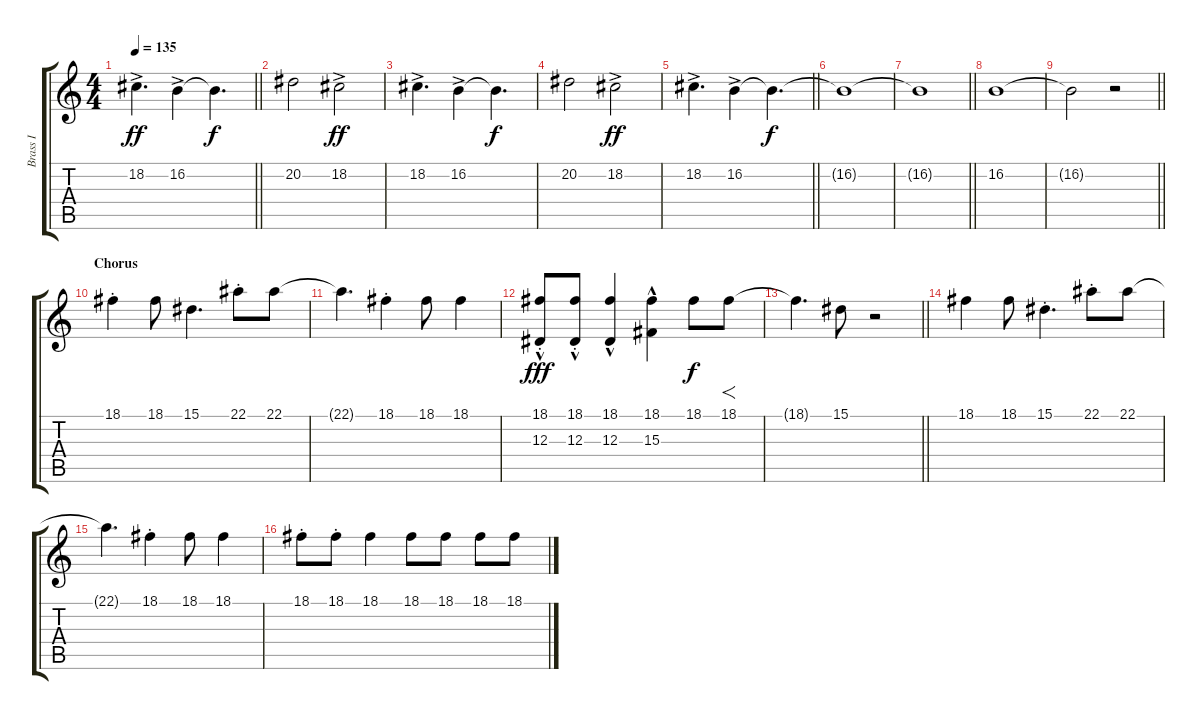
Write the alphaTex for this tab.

\track ("Brass I" "Brass I") {instrument trumpet}
\staff {score tabs}
\tuning (C4 G3 Eb3 Bb2 F2 C2) {hide}
\ts (4 4)
\tempo 135
\clef g2
\barLineRight lightlight
\ks c
18.2{ac}.4{d dy ff} 16.2{ac}.4 16.2{t}.4{d dy f} |
\section ("" "")
20.2.2 18.2{ac}.2{dy ff} |
18.2{ac}.4{d} 16.2{ac}.4 16.2{t}.4{d dy f} |
20.2.2 18.2{ac}.2{dy ff} |
\barLineRight lightlight
18.2{ac}.4{d} 16.2{ac}.4 16.2{t}.4{d dy f} |
\section ("" "")
16.2{t}.1 |
\barLineRight lightlight
16.2{t}.1 |
\section ("" "")
16.2.1 |
\barLineRight lightlight
16.2{t}.2 r.2 |
\section ("" "Chorus")
18.1{st}.4{volume 11 balance 3} 18.1.8 15.1.4{d} 22.1{st}.8 22.1.8 |
22.1{t}.4{d} 18.1{st}.4 18.1.8 18.1.4 |
(18.1 12.3{hac st}).8{dy fff} (18.1 12.3{hac st}).8 (18.1 12.3{hac}).4 (18.1 15.3{hac}).4 18.1.8{dy f} 18.1.8{f} |
\barLineRight lightlight
18.1{t}.4{d} 15.1.8 r.2 |
\section ("" "")
18.1.4 18.1.8 15.1{st}.4{d} 22.1{st}.8 22.1.8 |
22.1{t}.4{d} 18.1{st}.4 18.1.8 18.1.4 |
18.1{st}.8 18.1{st}.8 18.1.4 18.1.8 18.1.8 18.1.8 18.1.8
